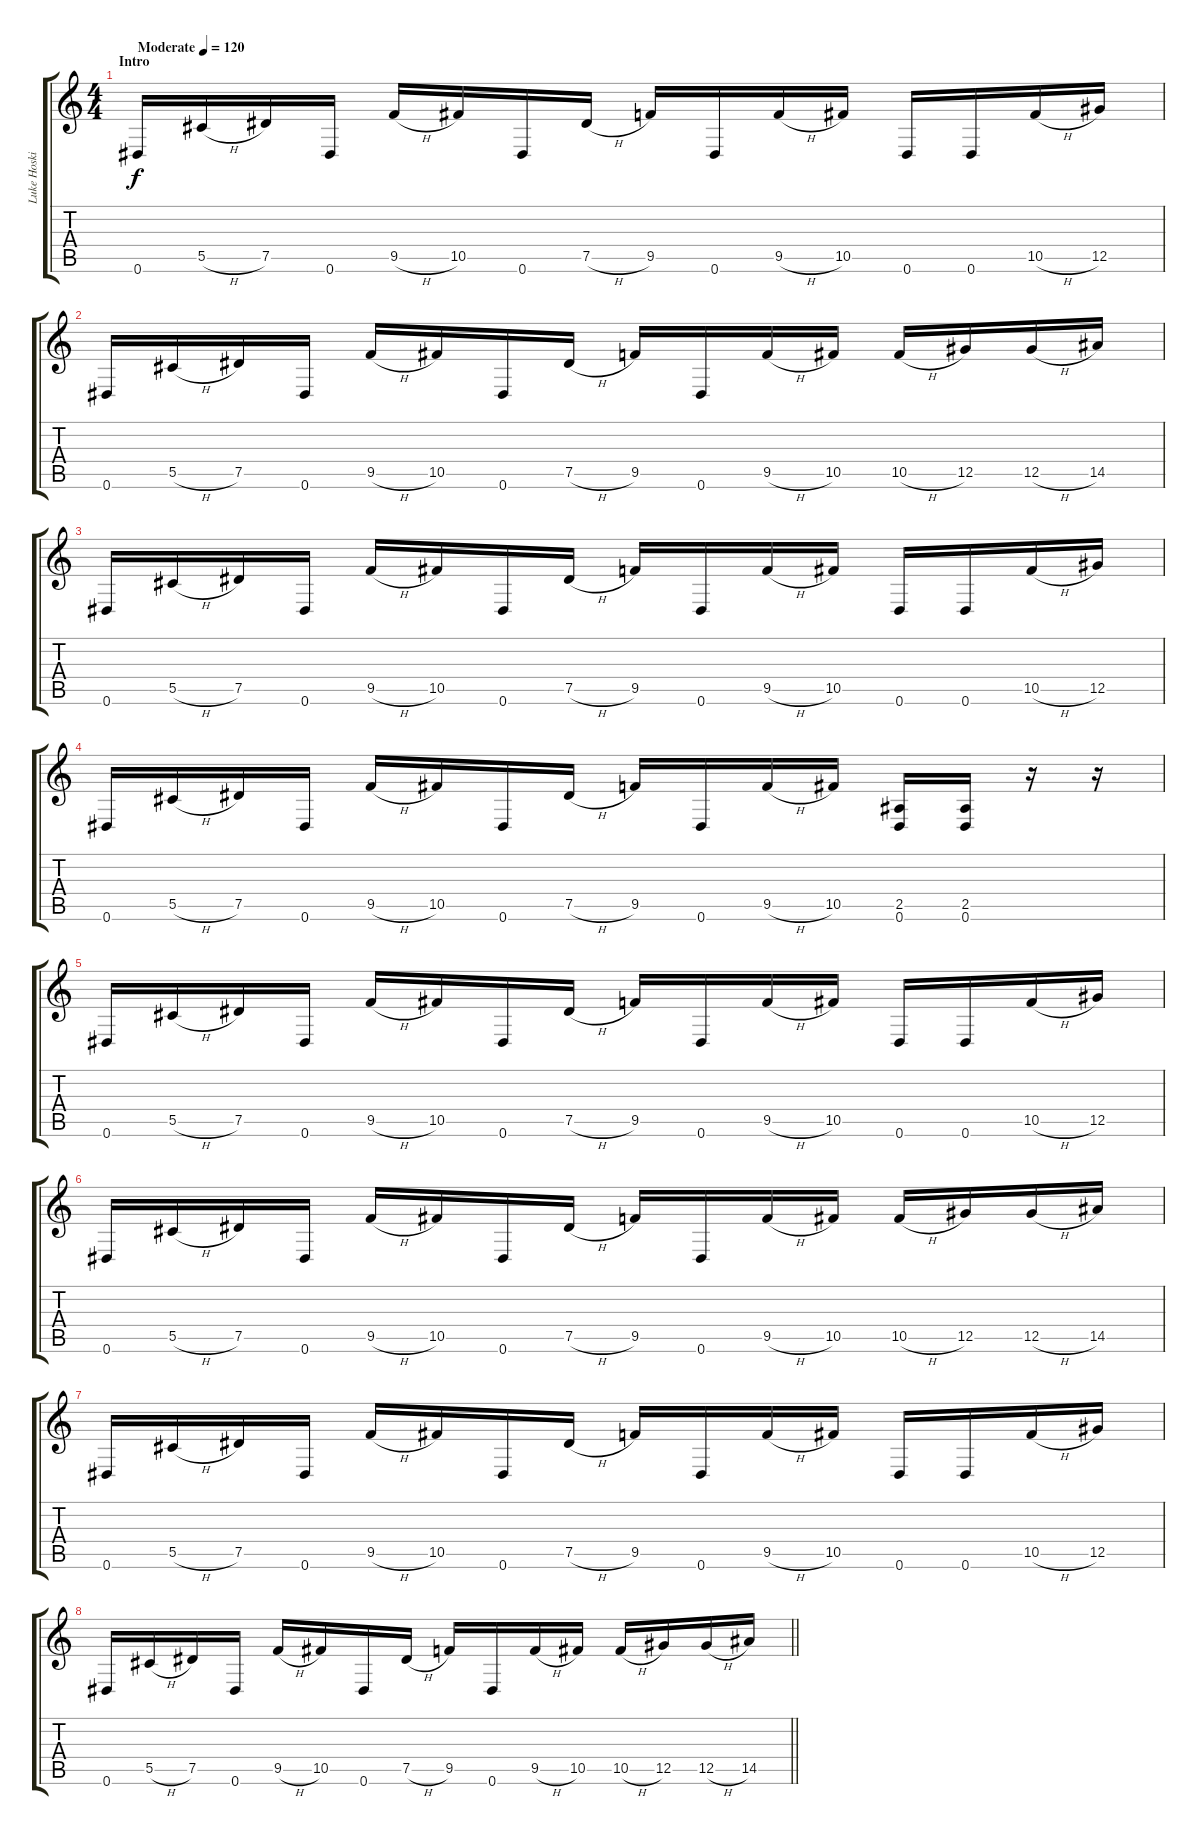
\track ("Luke Hoskin" "Luke Hoski") {instrument distortionguitar}
\staff {score tabs}
\tuning (Eb4 Bb3 Gb3 Db3 Ab2 Eb2) {hide}
\ts (4 4)
\section ("" "Intro")
\tempo (120 "Moderate")
\clef g2
\ks c
0.6.16{dy f instrument distortionguitar} 5.5{h}.16 7.5.16 0.6.16 9.5{h}.16 10.5.16 0.6.16 7.5{h}.16 9.5.16 0.6.16 9.5{h}.16 10.5.16 0.6.16 0.6.16 10.5{h}.16 12.5.16 |
0.6.16 5.5{h}.16 7.5.16 0.6.16 9.5{h}.16 10.5.16 0.6.16 7.5{h}.16 9.5.16 0.6.16 9.5{h}.16 10.5.16 10.5{h}.16 12.5.16 12.5{h}.16 14.5.16 |
0.6.16 5.5{h}.16 7.5.16 0.6.16 9.5{h}.16 10.5.16 0.6.16 7.5{h}.16 9.5.16 0.6.16 9.5{h}.16 10.5.16 0.6.16 0.6.16 10.5{h}.16 12.5.16 |
0.6.16 5.5{h}.16 7.5.16 0.6.16 9.5{h}.16 10.5.16 0.6.16 7.5{h}.16 9.5.16 0.6.16 9.5{h}.16 10.5.16 (2.5 0.6).16 (2.5 0.6).16 r.16 r.16 |
0.6.16 5.5{h}.16 7.5.16 0.6.16 9.5{h}.16 10.5.16 0.6.16 7.5{h}.16 9.5.16 0.6.16 9.5{h}.16 10.5.16 0.6.16 0.6.16 10.5{h}.16 12.5.16 |
0.6.16 5.5{h}.16 7.5.16 0.6.16 9.5{h}.16 10.5.16 0.6.16 7.5{h}.16 9.5.16 0.6.16 9.5{h}.16 10.5.16 10.5{h}.16 12.5.16 12.5{h}.16 14.5.16 |
0.6.16 5.5{h}.16 7.5.16 0.6.16 9.5{h}.16 10.5.16 0.6.16 7.5{h}.16 9.5.16 0.6.16 9.5{h}.16 10.5.16 0.6.16 0.6.16 10.5{h}.16 12.5.16 |
\barLineRight lightlight
0.6.16 5.5{h}.16 7.5.16 0.6.16 9.5{h}.16 10.5.16 0.6.16 7.5{h}.16 9.5.16 0.6.16 9.5{h}.16 10.5.16 10.5{h}.16 12.5.16 12.5{h}.16 14.5.16
